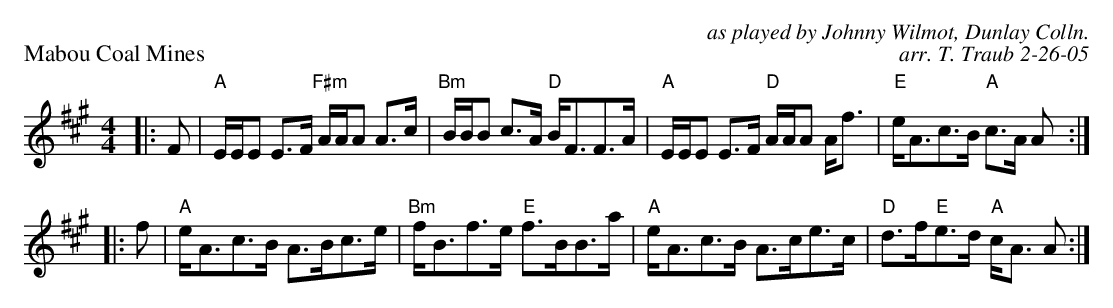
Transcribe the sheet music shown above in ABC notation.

X:1
P: Mabou Coal Mines
C: as played by Johnny Wilmot, Dunlay Colln.
C: arr. T. Traub 2-26-05
M: 4/4
K: A
L: 1/8
|: F|"A"E/E/E E>F "F#m"A/A/A A>c|"Bm"B/B/B c>A "D"B<FF>A|"A"E/E/E E>F "D"A/A/A A<f|"E"e<Ac>B "A"c>A A :|
|: f|"A"e<Ac>B A>Bc>e|"Bm"f<Bf>e "E"f>BB>a|"A"e<Ac>B A>ce>c|"D"d>f"E"e>d "A"c<A A :|
